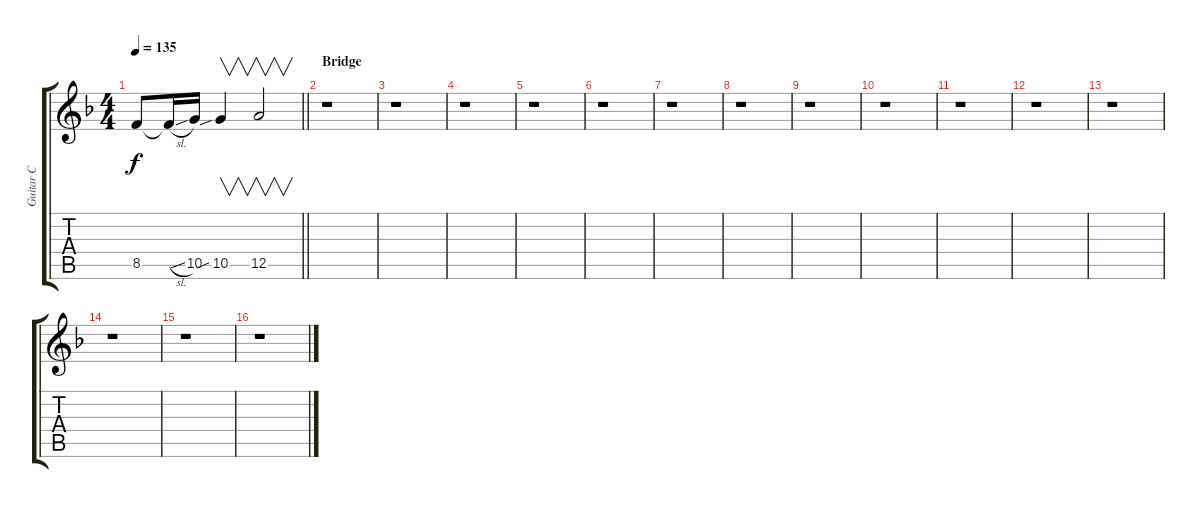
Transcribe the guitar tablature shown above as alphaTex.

\track ("Guitar C" "Guitar C") {instrument distortionguitar}
\staff {score tabs}
\tuning (E4 B3 G3 D3 A2 D2) {hide}
\ts (4 4)
\tempo 135
\clef g2
\barLineRight lightlight
\ks f
8.5.8{dy f} 8.5{sl t}.16 10.5.16 10.5{sib}.4{v} 12.5.2{v} |
\section ("" "Bridge")
r.1 |
r.1 |
r.1 |
r.1 |
r.1 |
r.1 |
r.1 |
r.1 |
r.1 |
r.1 |
r.1 |
r.1 |
r.1 |
r.1 |
r.1
